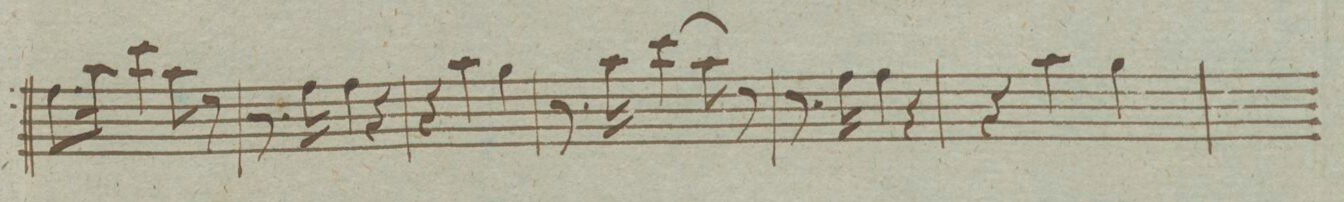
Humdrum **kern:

**kern
*I"Clarinetto Primo in B.
*clefG2
*k[b-e-a-]
*M3/4
8.ee-\L
16gg\Jk
4bb-\
8gg\
8r
=59
8.r
16ee-\
4ee-\
4r
=60
4r
4gg\
4ff\
=61
8.r
16gg\
(4bb-\
8gg\)
8r
=62
8.r
16ee-\
4ee-\
4r
=63
4r
4gg\
4ff\
=64
*-
